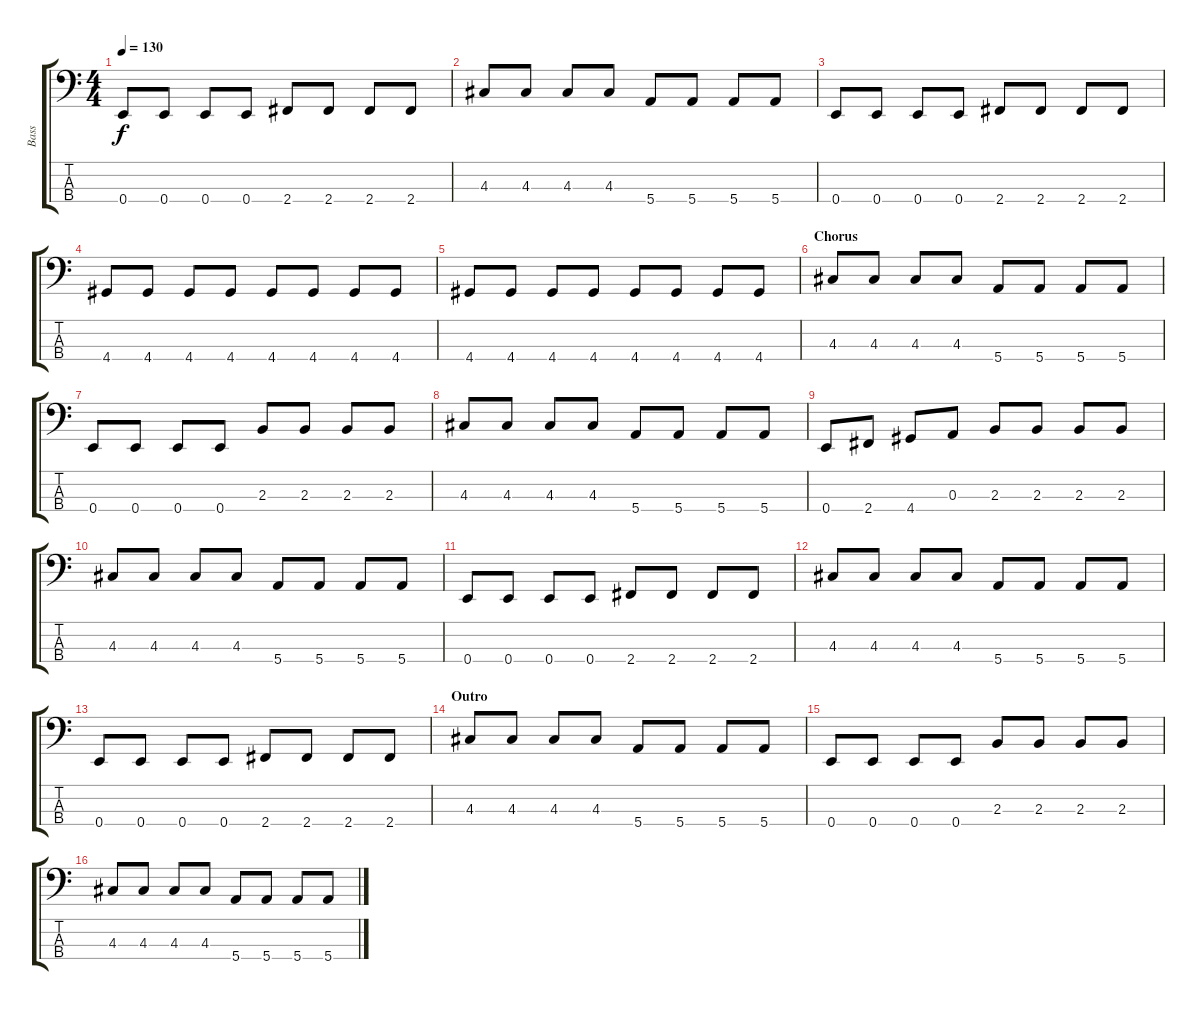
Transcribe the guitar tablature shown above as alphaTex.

\track ("Bass" "Bass") {instrument electricbassfinger}
\staff {score tabs}
\tuning (G2 D2 A1 E1) {hide}
\ts (4 4)
\tempo 130
\clef f4
\ks c
0.4.8{dy f} 0.4.8 0.4.8 0.4.8 2.4.8 2.4.8 2.4.8 2.4.8 |
4.3.8 4.3.8 4.3.8 4.3.8 5.4.8 5.4.8 5.4.8 5.4.8 |
0.4.8 0.4.8 0.4.8 0.4.8 2.4.8 2.4.8 2.4.8 2.4.8 |
4.4.8 4.4.8 4.4.8 4.4.8 4.4.8 4.4.8 4.4.8 4.4.8 |
4.4.8 4.4.8 4.4.8 4.4.8 4.4.8 4.4.8 4.4.8 4.4.8 |
\section ("" "Chorus")
4.3.8 4.3.8 4.3.8 4.3.8 5.4.8 5.4.8 5.4.8 5.4.8 |
0.4.8 0.4.8 0.4.8 0.4.8 2.3.8 2.3.8 2.3.8 2.3.8 |
4.3.8 4.3.8 4.3.8 4.3.8 5.4.8 5.4.8 5.4.8 5.4.8 |
0.4.8 2.4.8 4.4.8 0.3.8 2.3.8 2.3.8 2.3.8 2.3.8 |
4.3.8 4.3.8 4.3.8 4.3.8 5.4.8 5.4.8 5.4.8 5.4.8 |
0.4.8 0.4.8 0.4.8 0.4.8 2.4.8 2.4.8 2.4.8 2.4.8 |
4.3.8 4.3.8 4.3.8 4.3.8 5.4.8 5.4.8 5.4.8 5.4.8 |
0.4.8 0.4.8 0.4.8 0.4.8 2.4.8 2.4.8 2.4.8 2.4.8 |
\section ("" "Outro")
4.3.8 4.3.8 4.3.8 4.3.8 5.4.8 5.4.8 5.4.8 5.4.8 |
0.4.8 0.4.8 0.4.8 0.4.8 2.3.8 2.3.8 2.3.8 2.3.8 |
4.3.8 4.3.8 4.3.8 4.3.8 5.4.8 5.4.8 5.4.8 5.4.8
